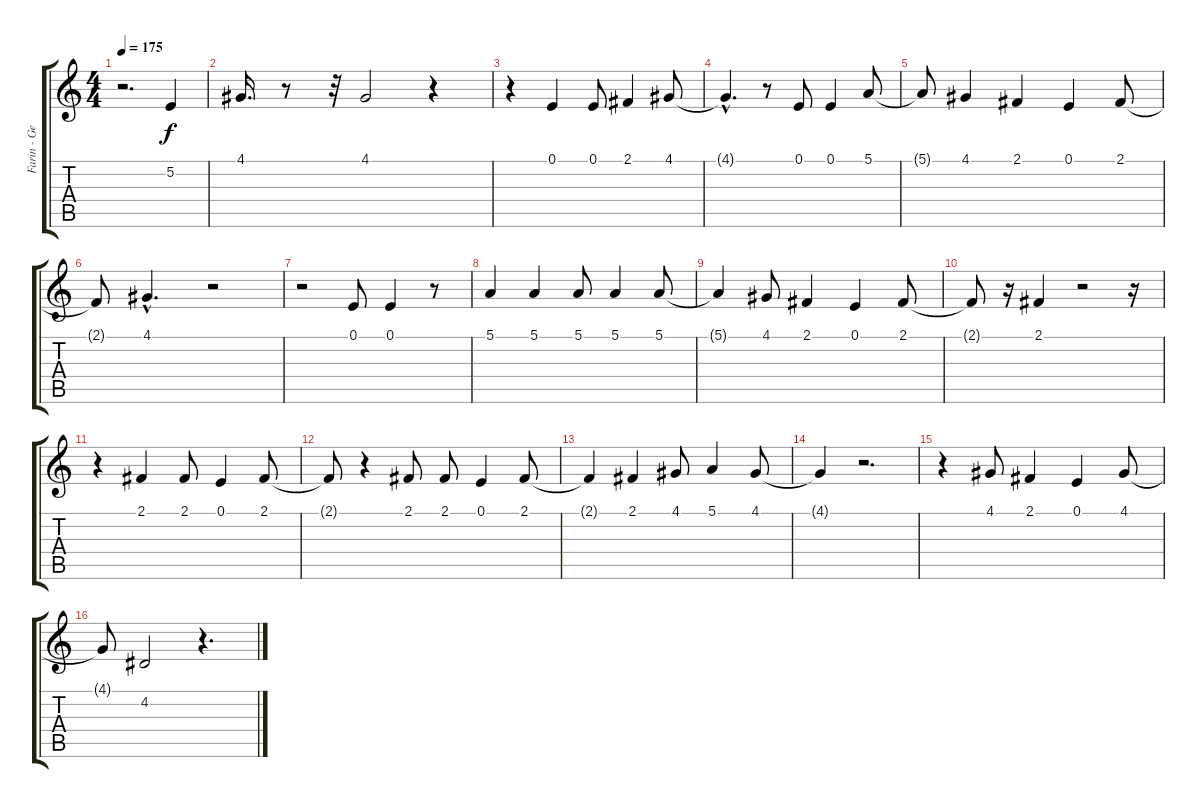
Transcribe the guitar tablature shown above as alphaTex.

\track ("Farin - Gesang" "Farin - Ge") {instrument tenorsax}
\staff {score tabs}
\tuning (E4 B3 G3 D3 A2 E2) {hide}
\ts (4 4)
\tempo 175
\clef g2
\ks c
r.2{d dy f instrument tenorsax} 5.2.4 |
4.1.16{d} r.8 r.32 4.1.2 r.4 |
r.4 0.1.4 0.1.8 2.1.4 4.1.8 |
4.1{hac t}.4{d} r.8 0.1.8 0.1.4 5.1.8 |
5.1{t}.8 4.1.4 2.1.4 0.1.4 2.1.8 |
2.1{t}.8 4.1{hac}.4{d} r.2 |
r.2 0.1.8 0.1.4 r.8 |
5.1.4 5.1.4 5.1.8 5.1.4 5.1.8 |
5.1{t}.4 4.1.8 2.1.4 0.1.4 2.1.8 |
2.1{t}.8 r.16 2.1.4 r.2 r.16 |
r.4 2.1.4 2.1.8 0.1.4 2.1.8 |
2.1{t}.8 r.4 2.1.8 2.1.8 0.1.4 2.1.8 |
2.1{t}.4 2.1.4 4.1.8 5.1.4 4.1.8 |
4.1{t}.4 r.2{d} |
r.4 4.1.8 2.1.4 0.1.4 4.1.8 |
4.1{t}.8 4.2.2 r.4{d}
